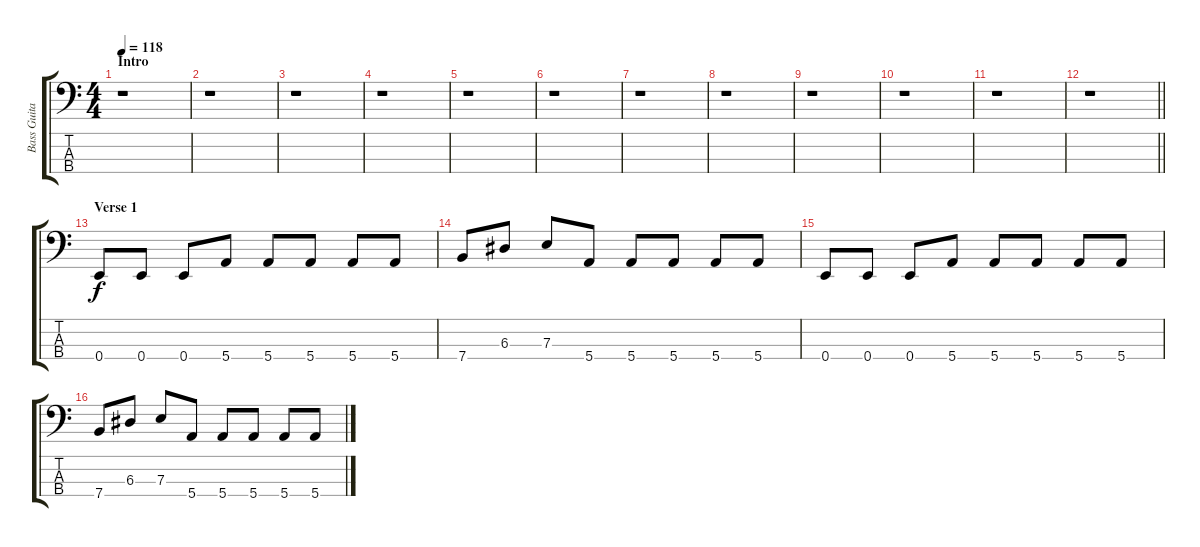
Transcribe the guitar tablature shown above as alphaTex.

\track ("Bass Guitar" "Bass Guita") {instrument electricbassfinger}
\staff {score tabs}
\tuning (G2 D2 A1 E1) {hide}
\ts (4 4)
\section ("" "Intro")
\tempo 118
\clef f4
\ks c
r.1{dy f instrument electricbassfinger} |
r.1 |
r.1 |
r.1 |
r.1 |
r.1 |
r.1 |
r.1 |
r.1 |
r.1 |
r.1 |
\barLineRight lightlight
r.1 |
\section ("" "Verse 1")
0.4.8 0.4.8 0.4.8 5.4.8 5.4.8 5.4.8 5.4.8 5.4.8 |
7.4.8 6.3.8 7.3.8 5.4.8 5.4.8 5.4.8 5.4.8 5.4.8 |
0.4.8 0.4.8 0.4.8 5.4.8 5.4.8 5.4.8 5.4.8 5.4.8 |
7.4.8 6.3.8 7.3.8 5.4.8 5.4.8 5.4.8 5.4.8 5.4.8
